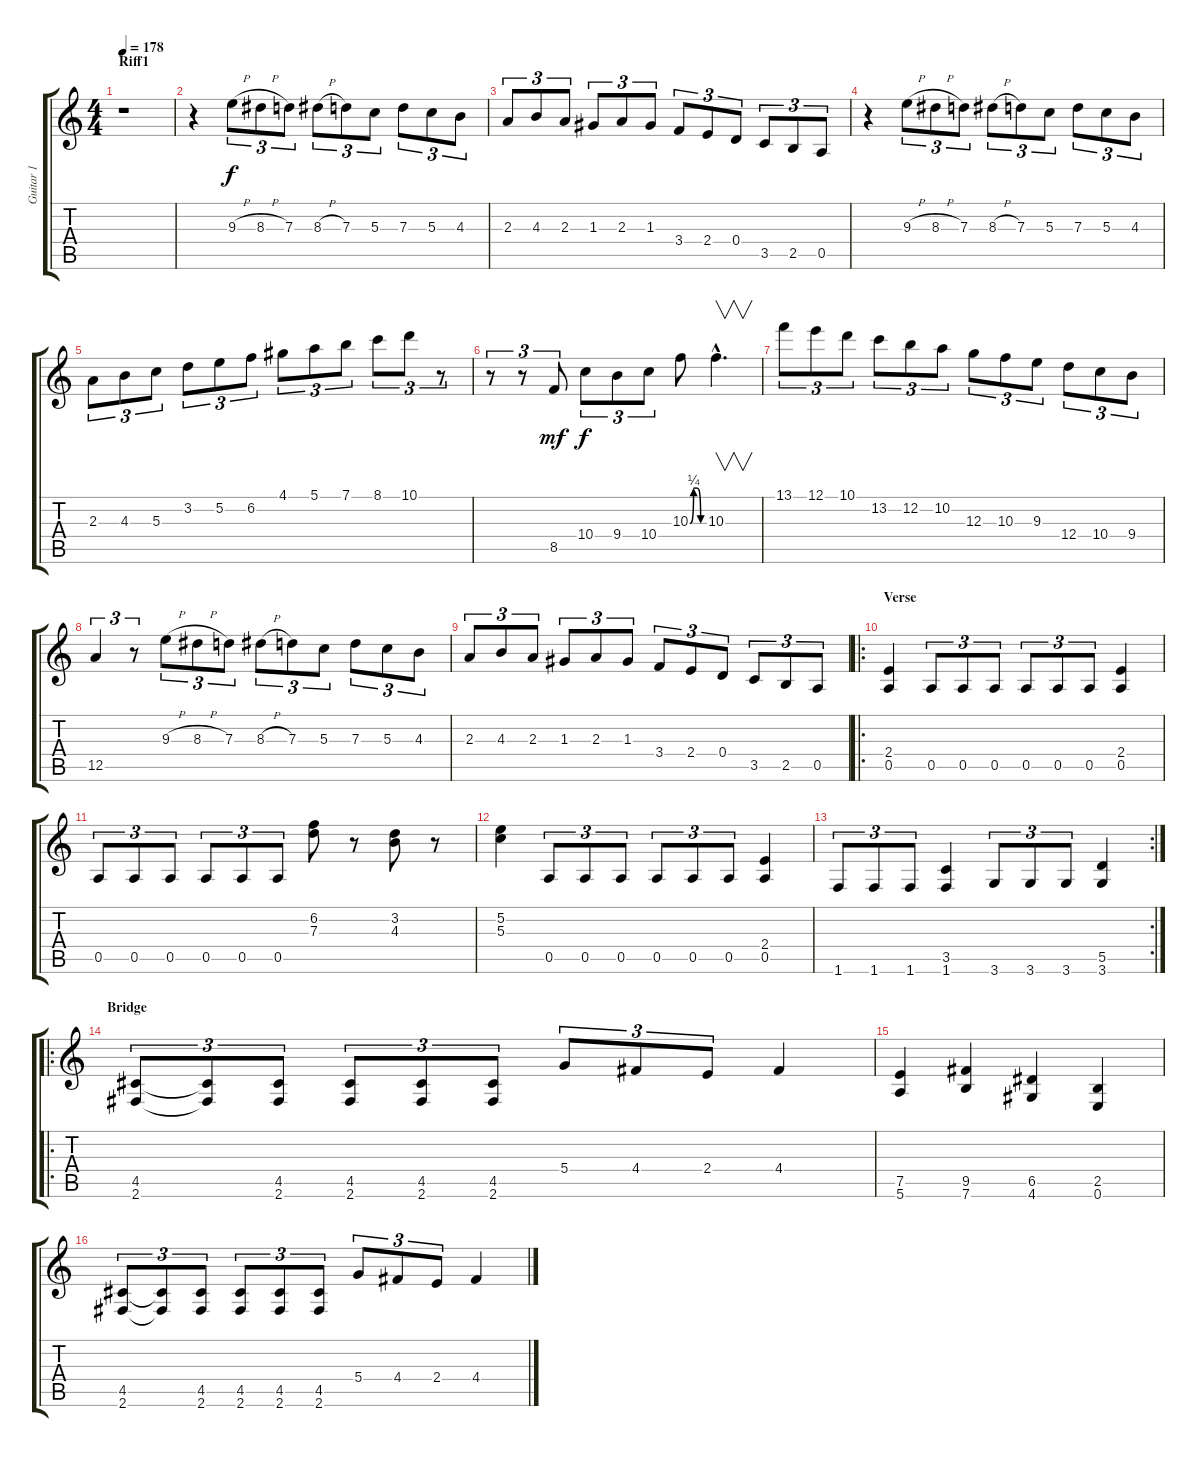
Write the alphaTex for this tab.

\track ("Guitar 1" "Guitar 1") {instrument distortionguitar}
\staff {score tabs}
\tuning (E4 B3 G3 D3 A2 E2) {hide}
\ts (4 4)
\section ("" "Riff1")
\tempo 178
\clef g2
\ks c
r.1{dy f instrument distortionguitar} |
r.4 9.3{h}.8{tu (3 2)} 8.3{h}.8{tu (3 2)} 7.3.8{tu (3 2)} 8.3{h}.8{tu (3 2)} 7.3.8{tu (3 2)} 5.3.8{tu (3 2)} 7.3.8{tu (3 2)} 5.3.8{tu (3 2)} 4.3.8{tu (3 2)} |
2.3.8{tu (3 2)} 4.3.8{tu (3 2)} 2.3.8{tu (3 2)} 1.3.8{tu (3 2)} 2.3.8{tu (3 2)} 1.3.8{tu (3 2)} 3.4.8{tu (3 2)} 2.4.8{tu (3 2)} 0.4.8{tu (3 2)} 3.5.8{tu (3 2)} 2.5.8{tu (3 2)} 0.5.8{tu (3 2)} |
r.4 9.3{h}.8{tu (3 2)} 8.3{h}.8{tu (3 2)} 7.3.8{tu (3 2)} 8.3{h}.8{tu (3 2)} 7.3.8{tu (3 2)} 5.3.8{tu (3 2)} 7.3.8{tu (3 2)} 5.3.8{tu (3 2)} 4.3.8{tu (3 2)} |
2.3.8{tu (3 2)} 4.3.8{tu (3 2)} 5.3.8{tu (3 2)} 3.2.8{tu (3 2)} 5.2.8{tu (3 2)} 6.2.8{tu (3 2)} 4.1.8{tu (3 2)} 5.1.8{tu (3 2)} 7.1.8{tu (3 2)} 8.1.8{tu (3 2)} 10.1.8{tu (3 2)} r.8{tu (3 2)} |
r.8{tu (3 2)} r.8{tu (3 2)} 8.5.8{tu (3 2) dy mf} 10.4.8{tu (3 2) dy f} 9.4.8{tu (3 2)} 10.4.8{tu (3 2)} 10.3{be (custom 0 0 15 1 30 1 45 0 60 0)}.8 10.3{hac}.4{v d} |
13.1.8{tu (3 2)} 12.1.8{tu (3 2)} 10.1.8{tu (3 2)} 13.2.8{tu (3 2)} 12.2.8{tu (3 2)} 10.2.8{tu (3 2)} 12.3.8{tu (3 2)} 10.3.8{tu (3 2)} 9.3.8{tu (3 2)} 12.4.8{tu (3 2)} 10.4.8{tu (3 2)} 9.4.8{tu (3 2)} |
12.5.4{tu (3 2)} r.8{tu (3 2)} 9.3{h}.8{tu (3 2)} 8.3{h}.8{tu (3 2)} 7.3.8{tu (3 2)} 8.3{h}.8{tu (3 2)} 7.3.8{tu (3 2)} 5.3.8{tu (3 2)} 7.3.8{tu (3 2)} 5.3.8{tu (3 2)} 4.3.8{tu (3 2)} |
2.3.8{tu (3 2)} 4.3.8{tu (3 2)} 2.3.8{tu (3 2)} 1.3.8{tu (3 2)} 2.3.8{tu (3 2)} 1.3.8{tu (3 2)} 3.4.8{tu (3 2)} 2.4.8{tu (3 2)} 0.4.8{tu (3 2)} 3.5.8{tu (3 2)} 2.5.8{tu (3 2)} 0.5.8{tu (3 2)} |
\ro
\section ("" "Verse")
(2.4 0.5).4 0.5.8{tu (3 2)} 0.5.8{tu (3 2)} 0.5.8{tu (3 2)} 0.5.8{tu (3 2)} 0.5.8{tu (3 2)} 0.5.8{tu (3 2)} (2.4 0.5).4 |
0.5.8{tu (3 2)} 0.5.8{tu (3 2)} 0.5.8{tu (3 2)} 0.5.8{tu (3 2)} 0.5.8{tu (3 2)} 0.5.8{tu (3 2)} (6.2 7.3).8 r.8 (3.2 4.3).8 r.8 |
(5.2 5.3).4 0.5.8{tu (3 2)} 0.5.8{tu (3 2)} 0.5.8{tu (3 2)} 0.5.8{tu (3 2)} 0.5.8{tu (3 2)} 0.5.8{tu (3 2)} (2.4 0.5).4 |
\rc 2
1.6.8{tu (3 2)} 1.6.8{tu (3 2)} 1.6.8{tu (3 2)} (3.5 1.6).4 3.6.8{tu (3 2)} 3.6.8{tu (3 2)} 3.6.8{tu (3 2)} (5.5 3.6).4 |
\ro
\section ("" "Bridge")
(4.5 2.6).8{tu (3 2) volume 13} (4.5{t} 2.6{t}).8{tu (3 2)} (4.5 2.6).8{tu (3 2)} (4.5 2.6).8{tu (3 2)} (4.5 2.6).8{tu (3 2)} (4.5 2.6).8{tu (3 2)} 5.4.8{tu (3 2)} 4.4.8{tu (3 2)} 2.4.8{tu (3 2)} 4.4.4 |
(7.5 5.6).4 (9.5 7.6).4 (6.5 4.6).4 (2.5 0.6).4 |
(4.5 2.6).8{tu (3 2)} (4.5{t} 2.6{t}).8{tu (3 2)} (4.5 2.6).8{tu (3 2)} (4.5 2.6).8{tu (3 2)} (4.5 2.6).8{tu (3 2)} (4.5 2.6).8{tu (3 2)} 5.4.8{tu (3 2)} 4.4.8{tu (3 2)} 2.4.8{tu (3 2)} 4.4.4
